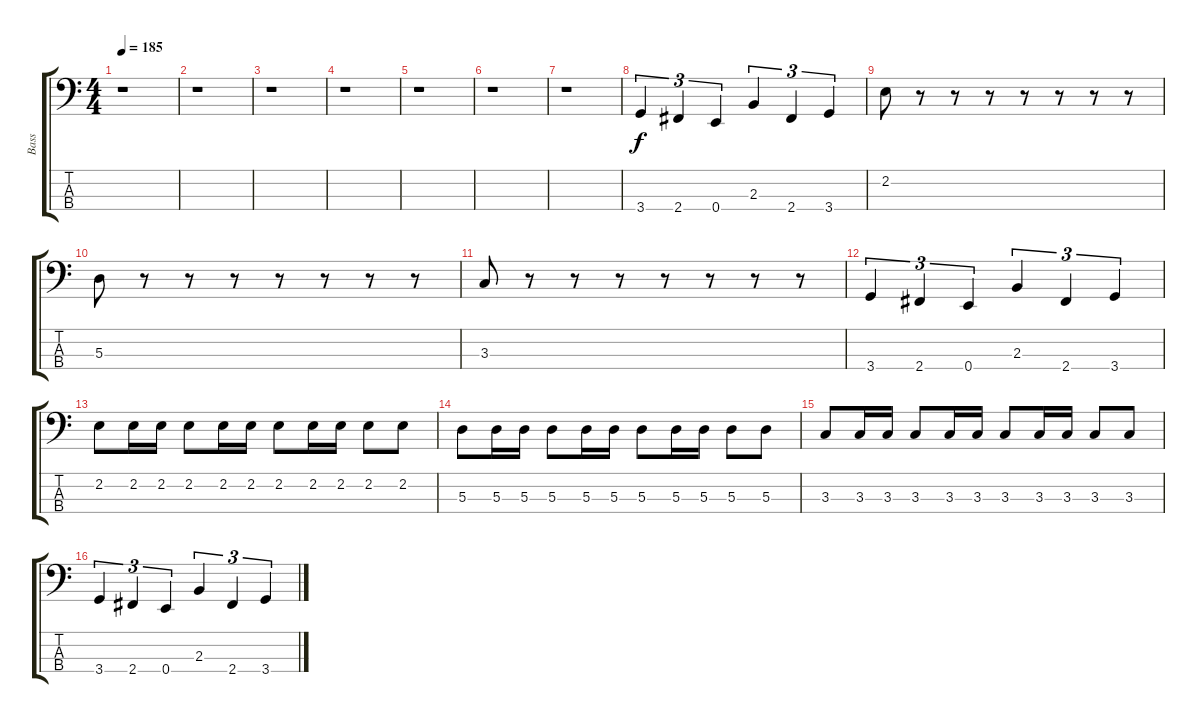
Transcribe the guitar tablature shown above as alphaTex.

\track ("Bass" "Bass") {instrument electricbasspick}
\staff {score tabs}
\tuning (G2 D2 A1 E1) {hide}
\ts (4 4)
\tempo 185
\clef f4
\ks c
r.1{dy f instrument electricbasspick} |
r.1 |
r.1 |
r.1 |
r.1 |
r.1 |
r.1 |
3.4.4{tu (3 2)} 2.4.4{tu (3 2)} 0.4.4{tu (3 2)} 2.3.4{tu (3 2)} 2.4.4{tu (3 2)} 3.4.4{tu (3 2)} |
2.2.8 r.8 r.8 r.8 r.8 r.8 r.8 r.8 |
5.3.8 r.8 r.8 r.8 r.8 r.8 r.8 r.8 |
3.3.8 r.8 r.8 r.8 r.8 r.8 r.8 r.8 |
3.4.4{tu (3 2)} 2.4.4{tu (3 2)} 0.4.4{tu (3 2)} 2.3.4{tu (3 2)} 2.4.4{tu (3 2)} 3.4.4{tu (3 2)} |
2.2.8 2.2.16 2.2.16 2.2.8 2.2.16 2.2.16 2.2.8 2.2.16 2.2.16 2.2.8 2.2.8 |
5.3.8 5.3.16 5.3.16 5.3.8 5.3.16 5.3.16 5.3.8 5.3.16 5.3.16 5.3.8 5.3.8 |
3.3.8 3.3.16 3.3.16 3.3.8 3.3.16 3.3.16 3.3.8 3.3.16 3.3.16 3.3.8 3.3.8 |
3.4.4{tu (3 2)} 2.4.4{tu (3 2)} 0.4.4{tu (3 2)} 2.3.4{tu (3 2)} 2.4.4{tu (3 2)} 3.4.4{tu (3 2)}
